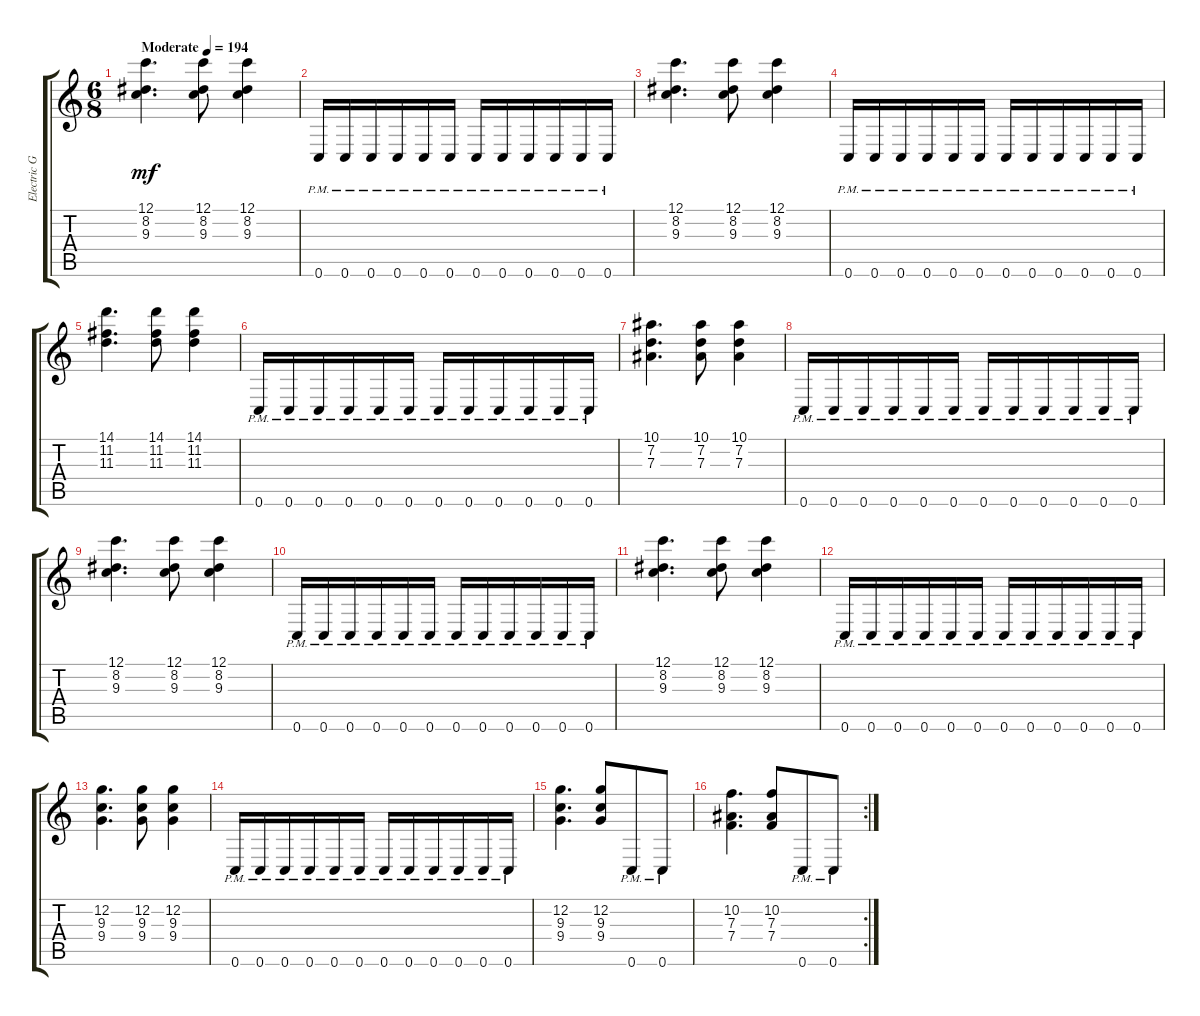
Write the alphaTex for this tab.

\track ("Electric Guitar 1" "Electric G") {instrument distortionguitar}
\staff {score tabs}
\tuning (C4 G3 Eb3 Bb2 F2 C2) {hide}
\ts (6 8)
\tempo (194 "Moderate")
\clef g2
\ks c
(12.1 8.2 9.3).4{d dy mf instrument distortionguitar} (12.1 8.2 9.3).8 (12.1 8.2 9.3).4 |
0.6{pm}.16 0.6{pm}.16 0.6{pm}.16 0.6{pm}.16 0.6{pm}.16 0.6{pm}.16 0.6{pm}.16 0.6{pm}.16 0.6{pm}.16 0.6{pm}.16 0.6{pm}.16 0.6{pm}.16 |
(12.1 8.2 9.3).4{d} (12.1 8.2 9.3).8 (12.1 8.2 9.3).4 |
0.6{pm}.16 0.6{pm}.16 0.6{pm}.16 0.6{pm}.16 0.6{pm}.16 0.6{pm}.16 0.6{pm}.16 0.6{pm}.16 0.6{pm}.16 0.6{pm}.16 0.6{pm}.16 0.6{pm}.16 |
(14.1 11.2 11.3).4{d} (14.1 11.2 11.3).8 (14.1 11.2 11.3).4 |
0.6{pm}.16 0.6{pm}.16 0.6{pm}.16 0.6{pm}.16 0.6{pm}.16 0.6{pm}.16 0.6{pm}.16 0.6{pm}.16 0.6{pm}.16 0.6{pm}.16 0.6{pm}.16 0.6{pm}.16 |
(10.1 7.2 7.3).4{d} (10.1 7.2 7.3).8 (10.1 7.2 7.3).4 |
0.6{pm}.16 0.6{pm}.16 0.6{pm}.16 0.6{pm}.16 0.6{pm}.16 0.6{pm}.16 0.6{pm}.16 0.6{pm}.16 0.6{pm}.16 0.6{pm}.16 0.6{pm}.16 0.6{pm}.16 |
(12.1 8.2 9.3).4{d} (12.1 8.2 9.3).8 (12.1 8.2 9.3).4 |
0.6{pm}.16 0.6{pm}.16 0.6{pm}.16 0.6{pm}.16 0.6{pm}.16 0.6{pm}.16 0.6{pm}.16 0.6{pm}.16 0.6{pm}.16 0.6{pm}.16 0.6{pm}.16 0.6{pm}.16 |
(12.1 8.2 9.3).4{d} (12.1 8.2 9.3).8 (12.1 8.2 9.3).4 |
0.6{pm}.16 0.6{pm}.16 0.6{pm}.16 0.6{pm}.16 0.6{pm}.16 0.6{pm}.16 0.6{pm}.16 0.6{pm}.16 0.6{pm}.16 0.6{pm}.16 0.6{pm}.16 0.6{pm}.16 |
(12.2 9.3 9.4).4{d} (12.2 9.3 9.4).8 (12.2 9.3 9.4).4 |
0.6{pm}.16 0.6{pm}.16 0.6{pm}.16 0.6{pm}.16 0.6{pm}.16 0.6{pm}.16 0.6{pm}.16 0.6{pm}.16 0.6{pm}.16 0.6{pm}.16 0.6{pm}.16 0.6{pm}.16 |
(12.2 9.3 9.4).4{d} (12.2 9.3 9.4).8 0.6{pm}.8 0.6{pm}.8 |
\rc 2
(10.2 7.3 7.4).4{d} (10.2 7.3 7.4).8 0.6{pm}.8 0.6{pm}.8
